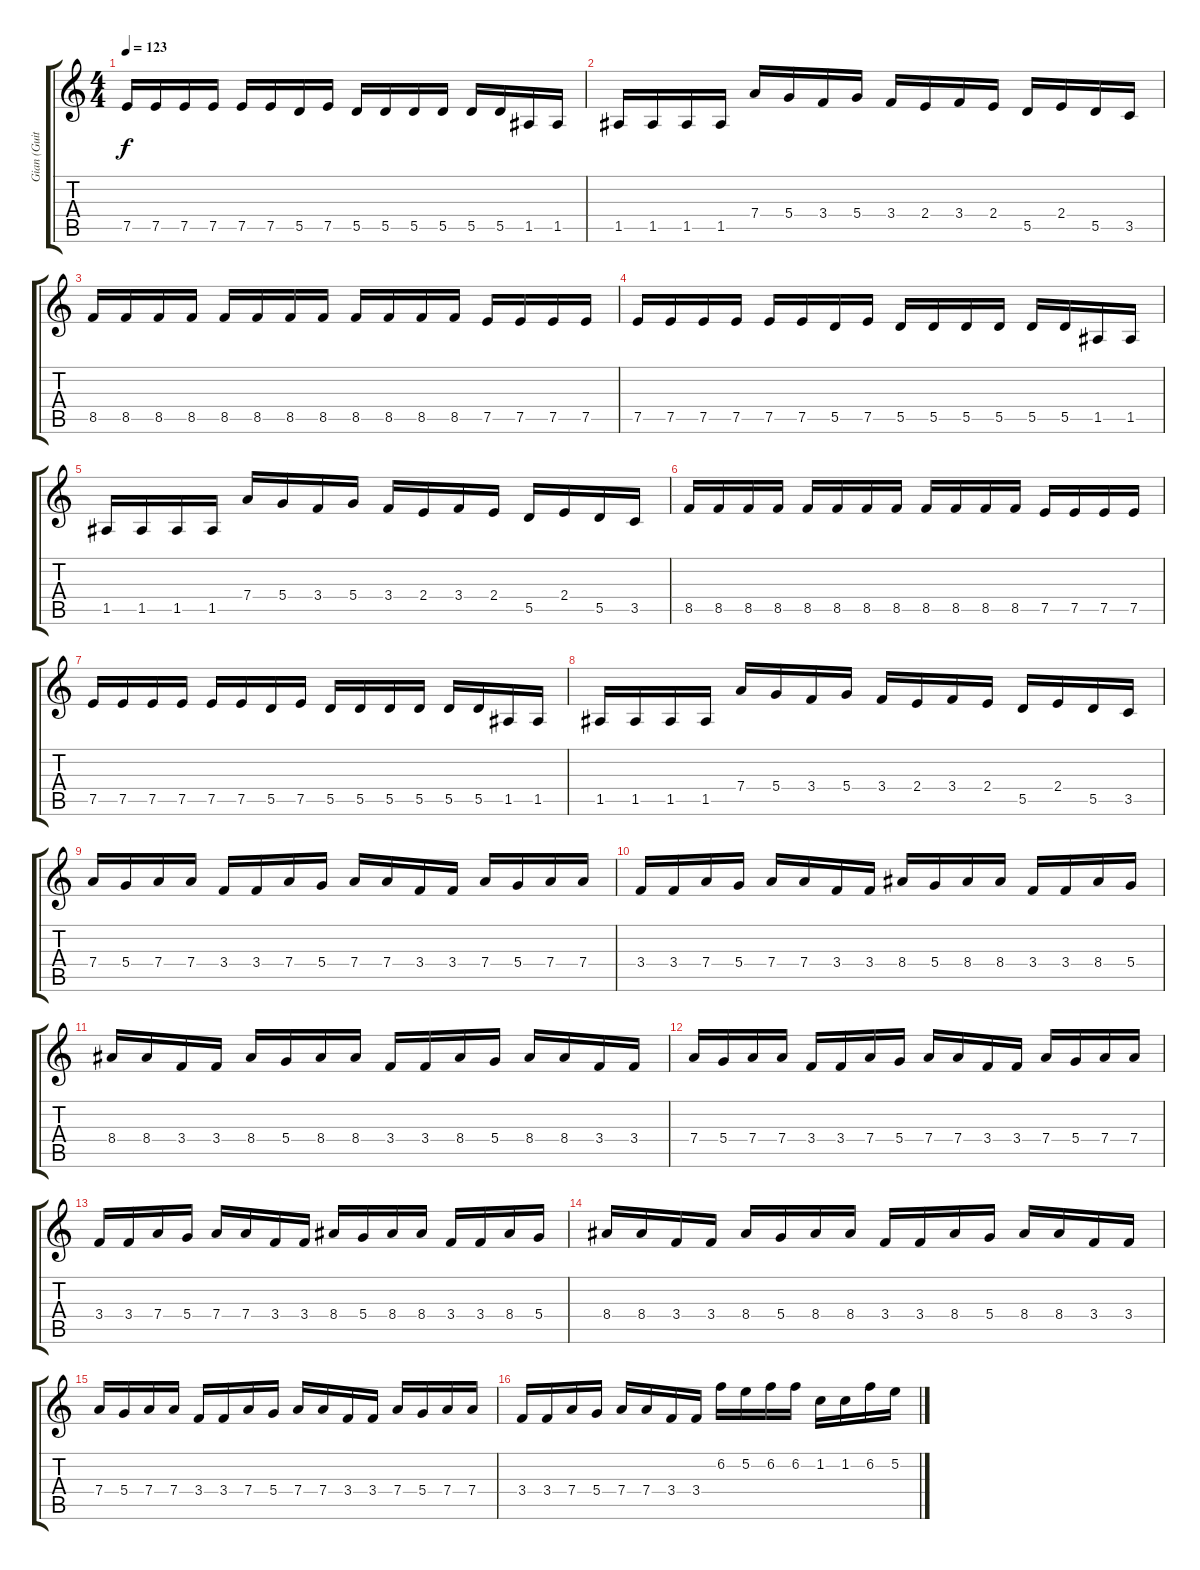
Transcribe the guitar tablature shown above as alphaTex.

\track ("Gian (Guitar)" "Gian (Guit") {instrument overdrivenguitar}
\staff {score tabs}
\tuning (E4 B3 G3 D3 A2 D2) {hide}
\ts (4 4)
\tempo 123
\clef g2
\ks c
7.5.16{dy f} 7.5.16 7.5.16 7.5.16 7.5.16 7.5.16 5.5.16 7.5.16 5.5.16 5.5.16 5.5.16 5.5.16 5.5.16 5.5.16 1.5.16 1.5.16 |
1.5.16 1.5.16 1.5.16 1.5.16 7.4.16 5.4.16 3.4.16 5.4.16 3.4.16 2.4.16 3.4.16 2.4.16 5.5.16 2.4.16 5.5.16 3.5.16 |
8.5.16 8.5.16 8.5.16 8.5.16 8.5.16 8.5.16 8.5.16 8.5.16 8.5.16 8.5.16 8.5.16 8.5.16 7.5.16 7.5.16 7.5.16 7.5.16 |
7.5.16 7.5.16 7.5.16 7.5.16 7.5.16 7.5.16 5.5.16 7.5.16 5.5.16 5.5.16 5.5.16 5.5.16 5.5.16 5.5.16 1.5.16 1.5.16 |
1.5.16 1.5.16 1.5.16 1.5.16 7.4.16 5.4.16 3.4.16 5.4.16 3.4.16 2.4.16 3.4.16 2.4.16 5.5.16 2.4.16 5.5.16 3.5.16 |
8.5.16 8.5.16 8.5.16 8.5.16 8.5.16 8.5.16 8.5.16 8.5.16 8.5.16 8.5.16 8.5.16 8.5.16 7.5.16 7.5.16 7.5.16 7.5.16 |
7.5.16 7.5.16 7.5.16 7.5.16 7.5.16 7.5.16 5.5.16 7.5.16 5.5.16 5.5.16 5.5.16 5.5.16 5.5.16 5.5.16 1.5.16 1.5.16 |
1.5.16 1.5.16 1.5.16 1.5.16 7.4.16 5.4.16 3.4.16 5.4.16 3.4.16 2.4.16 3.4.16 2.4.16 5.5.16 2.4.16 5.5.16 3.5.16 |
7.4.16 5.4.16 7.4.16 7.4.16 3.4.16 3.4.16 7.4.16 5.4.16 7.4.16 7.4.16 3.4.16 3.4.16 7.4.16 5.4.16 7.4.16 7.4.16 |
3.4.16 3.4.16 7.4.16 5.4.16 7.4.16 7.4.16 3.4.16 3.4.16 8.4.16 5.4.16 8.4.16 8.4.16 3.4.16 3.4.16 8.4.16 5.4.16 |
8.4.16 8.4.16 3.4.16 3.4.16 8.4.16 5.4.16 8.4.16 8.4.16 3.4.16 3.4.16 8.4.16 5.4.16 8.4.16 8.4.16 3.4.16 3.4.16 |
7.4.16 5.4.16 7.4.16 7.4.16 3.4.16 3.4.16 7.4.16 5.4.16 7.4.16 7.4.16 3.4.16 3.4.16 7.4.16 5.4.16 7.4.16 7.4.16 |
3.4.16 3.4.16 7.4.16 5.4.16 7.4.16 7.4.16 3.4.16 3.4.16 8.4.16 5.4.16 8.4.16 8.4.16 3.4.16 3.4.16 8.4.16 5.4.16 |
8.4.16 8.4.16 3.4.16 3.4.16 8.4.16 5.4.16 8.4.16 8.4.16 3.4.16 3.4.16 8.4.16 5.4.16 8.4.16 8.4.16 3.4.16 3.4.16 |
7.4.16 5.4.16 7.4.16 7.4.16 3.4.16 3.4.16 7.4.16 5.4.16 7.4.16 7.4.16 3.4.16 3.4.16 7.4.16 5.4.16 7.4.16 7.4.16 |
3.4.16 3.4.16 7.4.16 5.4.16 7.4.16 7.4.16 3.4.16 3.4.16 6.2.16 5.2.16 6.2.16 6.2.16 1.2.16 1.2.16 6.2.16 5.2.16
